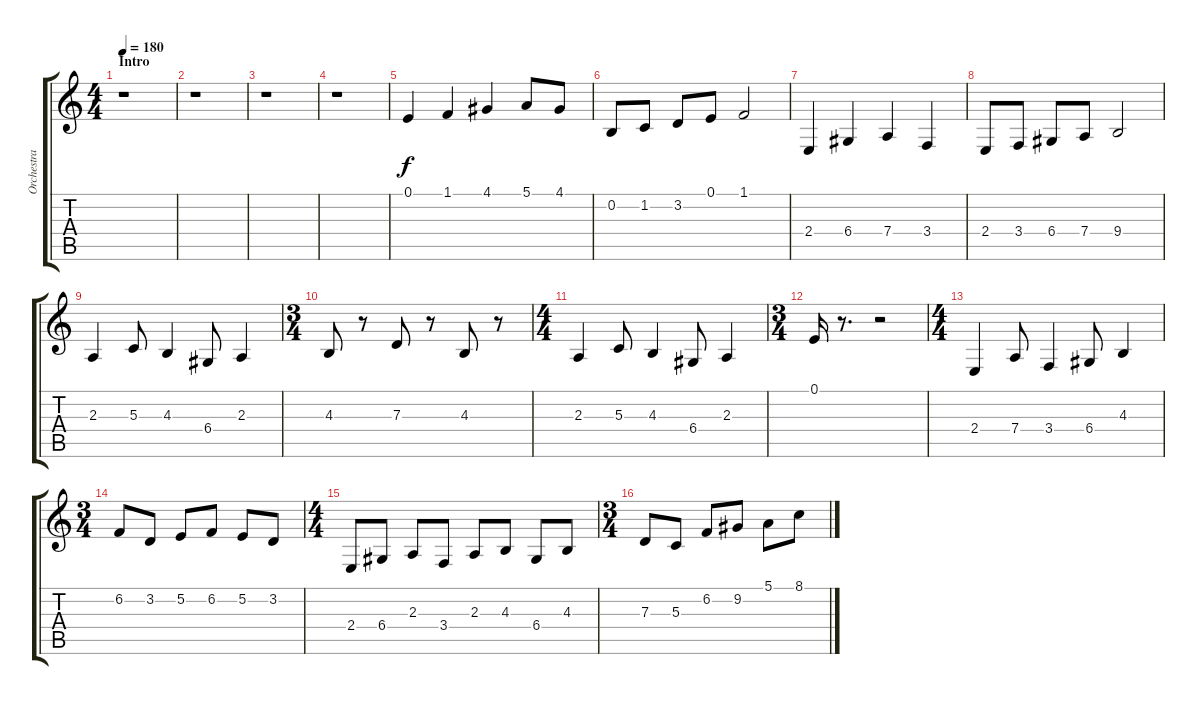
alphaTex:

\track ("Orchestra 3" "Orchestra ") {instrument brasssection}
\staff {score tabs}
\tuning (E4 B3 G3 D3 A2 E2) {hide}
\ts (4 4)
\section ("" "Intro")
\tempo 180
\tempo 120
\tempo 180
\clef g2
\ks c
r.1{dy f instrument brasssection} |
r.1 |
r.1 |
r.1 |
0.1.4 1.1.4 4.1.4 5.1.8 4.1.8 |
0.2.8 1.2.8 3.2.8 0.1.8 1.1.2 |
2.4.4 6.4.4 7.4.4 3.4.4 |
2.4.8 3.4.8 6.4.8 7.4.8 9.4.2 |
2.3.4 5.3.8 4.3.4 6.4.8 2.3.4 |
\ts (3 4)
4.3.8 r.8 7.3.8 r.8 4.3.8 r.8 |
\ts (4 4)
2.3.4 5.3.8 4.3.4 6.4.8 2.3.4 |
\ts (3 4)
0.1.16 r.8{d} r.2 |
\ts (4 4)
2.4.4 7.4.8 3.4.4 6.4.8 4.3.4 |
\ts (3 4)
6.2.8 3.2.8 5.2.8 6.2.8 5.2.8 3.2.8 |
\ts (4 4)
2.4.8 6.4.8 2.3.8 3.4.8 2.3.8 4.3.8 6.4.8 4.3.8 |
\ts (3 4)
7.3.8 5.3.8 6.2.8 9.2.8 5.1.8 8.1.8
